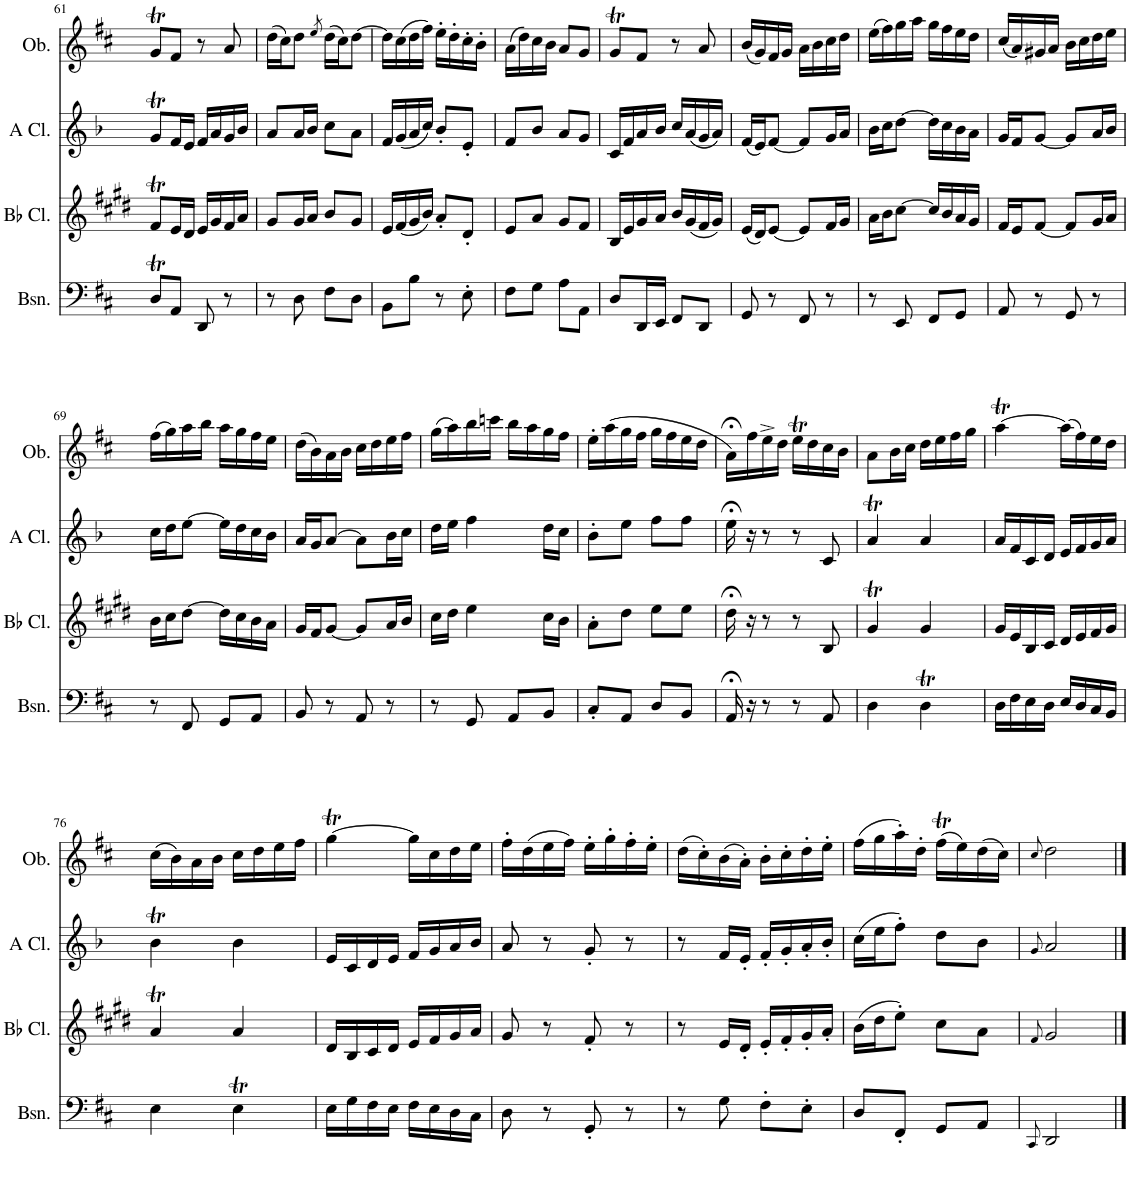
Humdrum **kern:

**kern	**kern	**kern	**kern
*part4	*part3	*part2	*part1
*staff4	*staff3	*staff2	*staff1
*I"Bassoon	*I"Bb Clarinet	*I"A Clarinet	*I"Oboe
*I'Bsn.	*I'Bb Cl.	*I'A Cl.	*I'Ob.
!!LO:PB:g=z
*clefF4	*clefG2	*clefG2	*clefG2
*	*Trd1c2	*Trd2c3	*
*k[f#c#]	*k[f#c#g#d#]	*k[b-]	*k[f#c#]
*M2/4	*M2/4	*M2/4	*M2/4
=61	=61	=61	=61
8DT/L	8f#T/L	8gT/L	8gT/L
8AA/J	16e/L	16f/L	8f#/J
.	16d#/JJ	16e/JJ	.
8DD/	16e/LL	16f/LL	8r
.	16g#/	16a/	.
8r	16f#/	16g/	8a/
.	16a/JJ	16b-/JJ	.
=62	=62	=62	=62
8r	8g#/L	8a/L	(16dd\LL
.	.	.	16cc#\J)
8D\	16g#/L	16a/L	8dd\J
.	16a/JJ	16b-/JJ	.
.	.	.	8qee/
8F#\L	8b/L	8cc\L	(16dd\LL
.	.	.	16cc#\J)
8D\J	8g#/J	8a\J	[8dd\J
=63	=63	=63	=63
8BB\L	16e/LL	16f/LL	16dd\LL]
.	(16f#/	(16g/	(16cc#\
8B\J	16g#/	16a/	16dd\
.	16b/JJ)	16cc/JJ)	16ff#\JJ)
8r	8a'/L	8b-'/L	16ee'\LL
.	.	.	16dd'\
8E'\	8d#'/J	8e'/J	16cc#'\
.	.	.	16b'\JJ
=64	=64	=64	=64
8F#\L	8e/L	8f/L	(16a\LL
.	.	.	16dd\)
8G\J	8a/J	8b-/J	16cc#\
.	.	.	16b\JJ
8A\L	8g#/L	8a/L	8a/L
8AA\J	8f#/J	8g/J	8g/J
=65	=65	=65	=65
8D/L	16B/LL	16c/LL	8gT/L
.	16e/	16f/	.
16DD/L	16g#/	16a/	8f#/J
16EE/JJ	16a/JJ	16b-/JJ	.
8FF#/L	16b/LL	16cc/LL	8r
.	(16g#/	(16a/	.
8DD/J	16f#/	16g/	8a/
.	16g#/JJ)	16a/JJ)	.
=66	=66	=66	=66
8GG/	(16e/LL	(16f/LL	(16b/LL
.	16d#/J)	16e/J)	16g/)
8r	[8e/J	[8f/J	16f#/
.	.	.	16g/JJ
8FF#/	8e/L]	8f/L]	16a\LL
.	.	.	16b\
8r	16f#/L	16g/L	16cc#\
.	16g#/JJ	16a/JJ	16dd\JJ
=67	=67	=67	=67
8r	16a\LL	16b-\LL	(16ee\LL
.	16b\J	16cc\J	16ff#\)
8EE/	[8cc#\J	[8dd\J	16gg\
.	.	.	16aa\JJ
8FF#/L	16cc#/LL]	16dd\LL]	16gg\LL
.	16b/	16cc\	16ff#\
8GG/J	16a/	16b-\	16ee\
.	16g#/JJ	16a\JJ	16dd\JJ
=68	=68	=68	=68
8AA/	16f#/LL	16g/LL	(16cc#/LL
.	16e/J	16f/J	16a/)
8r	[8f#/J	[8g/J	16g#X/
.	.	.	16a/JJ
8GG/	8f#/L]	8g/L]	16b\LL
.	.	.	16cc#\
8r	16g#/L	16a/L	16dd\
.	16a/JJ	16b-/JJ	16ee\JJ
!!LO:LB:g=z
=69	=69	=69	=69
8r	16b\LL	16cc\LL	(16ff#\LL
.	16cc#\J	16dd\J	16gg\)
8FF#/	[8dd#\J	[8ee\J	16aa\
.	.	.	16bb\JJ
8GG/L	16dd#\LL]	16ee\LL]	16aa\LL
.	16cc#\	16dd\	16gg\
8AA/J	16b\	16cc\	16ff#\
.	16a\JJ	16b-\JJ	16ee\JJ
=70	=70	=70	=70
8BB/	16g#/LL	16a/LL	(16dd\LL
.	16f#/J	16g/J	16b\)
8r	[8g#/J	[8a/J	16a\
.	.	.	16b\JJ
8AA/	8g#/L]	8a\L]	16cc#\LL
.	.	.	16dd\
8r	16a/L	16b-\L	16ee\
.	16b/JJ	16cc\JJ	16ff#\JJ
=71	=71	=71	=71
8r	16cc#\LL	16dd\LL	(16gg\LL
.	16dd#\JJ	16ee\JJ	16aa\)
8GG/	4ee\	4ff\	16bb\
.	.	.	16cccn\JJ
8AA/L	.	.	16bb\LL
.	.	.	16aa\
8BB/J	16cc#\LL	16dd\LL	16gg\
.	16b\JJ	16cc\JJ	16ff#\JJ
=72	=72	=72	=72
8C#'/L	8a'\L	8b-'\L	16ee'\LL
.	.	.	(16aa\
8AA/J	8dd#\J	8ee\J	16gg\
.	.	.	16ff#\JJ
8D/L	8ee\L	8ff\L	16gg\LL
.	.	.	16ff#\
8BB/J	8ee\J	8ff\J	16ee\
.	.	.	16dd\JJ
=73	=73	=73	=73
16AA;</	16dd#;<\	16ee;<\	16a;<\LL)
16r	16r	16r	16ff#\
8r	8r	8r	16ee^\
.	.	.	16dd\JJ
8r	8r	8r	16eeT\LL
.	.	.	16dd\
8AA/	8B/	8c/	16cc#\
.	.	.	16b\JJ
=74	=74	=74	=74
4D\	4g#t/	4at/	8a\L
.	.	.	16b\L
.	.	.	16cc#\JJ
4DT\	4g#/	4a/	16dd\LL
.	.	.	16ee\
.	.	.	16ff#\
.	.	.	16gg\JJ
=75	=75	=75	=75
16D\LL	16g#/LL	16a/LL	[4aaT\
16F#\	16e/	16f/	.
16E\	16B/	16c/	.
16D\JJ	16c#/JJ	16d/JJ	.
16E/LL	16d#/LL	16e/LL	(16aa\LL]
16D/	16e/	16f/	16ff#\)
16C#/	16f#/	16g/	16ee\
16BB/JJ	16g#/JJ	16a/JJ	16dd\JJ
!!LO:LB:g=z
=76	=76	=76	=76
4E\	4aT/	4b-T\	(16cc#\LL
.	.	.	16b\)
.	.	.	16a\
.	.	.	16b\JJ
4ET\	4a/	4b-\	16cc#\LL
.	.	.	16dd\
.	.	.	16ee\
.	.	.	16ff#\JJ
=77	=77	=77	=77
16E\LL	16d#/LL	16e/LL	[4ggT\
16G\	16B/	16c/	.
16F#\	16c#/	16d/	.
16E\JJ	16d#/JJ	16e/JJ	.
16F#\LL	16e/LL	16f/LL	16gg\LL]
16E\	16f#/	16g/	16cc#\
16D\	16g#/	16a/	16dd\
16C#\JJ	16a/JJ	16b-/JJ	16ee\JJ
=78	=78	=78	=78
8D\	8g#/	8a/	16ff#'\LL
.	.	.	(16dd\
8r	8r	8r	16ee\
.	.	.	16ff#\JJ)
8GG'/	8f#'/	8g'/	16ee'\LL
.	.	.	16gg'\
8r	8r	8r	16ff#'\
.	.	.	16ee'\JJ
=79	=79	=79	=79
8r	8r	8r	(16dd\LL
.	.	.	16cc#'\)
8G\	16e/LL	16f/LL	(16b\
.	16d#'/JJ	16e'/JJ	16a'\JJ)
8F#'\L	16e'/LL	16f'/LL	16b'\LL
.	16f#'/	16g'/	16cc#'\
8E'\J	16g#'/	16a'/	16dd'\
.	16a'/JJ	16b-'/JJ	16ee'\JJ
=80	=80	=80	=80
8D/L	(16b\LL	(16cc\LL	(16ff#\LL
.	16dd#\J	16ee\J	16gg\
8FF#'/J	8ee'\J)	8ff'\J)	16aa'\)
.	.	.	16dd'\JJ
8GG/L	8cc#\L	8dd\L	(16ff#t\LL
.	.	.	16ee\)
8AA/J	8a\J	8b-\J	(16dd\
.	.	.	16cc#\JJ)
=81	=81	=81	=81
8qCC#/	8qf#/	8qg/	8qcc#/
2DD/	2g#/	2a/	2dd\
==	==	==	==
*-	*-	*-	*-
